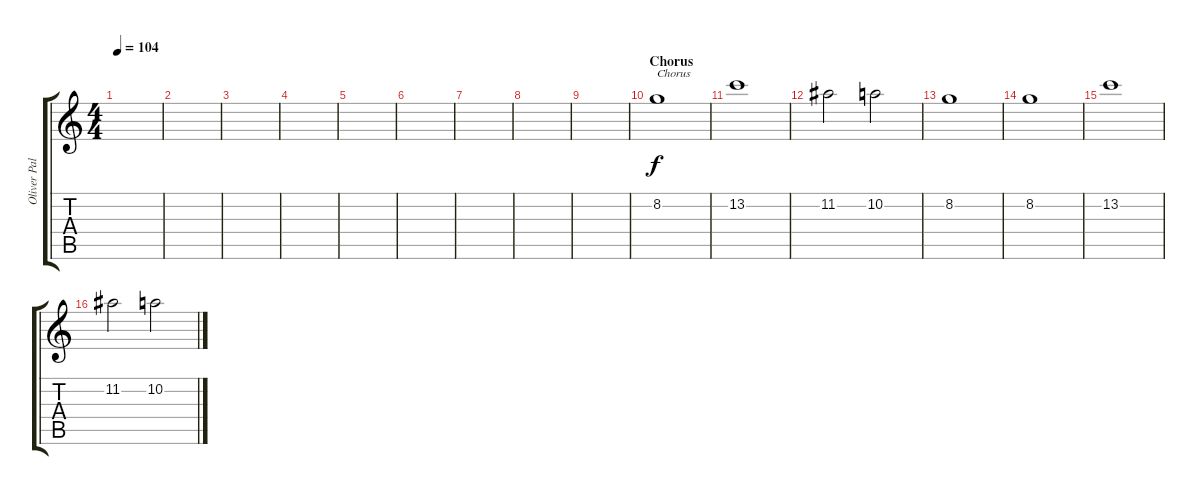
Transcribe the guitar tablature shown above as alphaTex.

\track ("Oliver Palotai" "Oliver Pal") {instrument overdrivenguitar}
\staff {score tabs}
\tuning (E4 B3 G3 D3 A2 E2) {hide}
\ts (4 4)
\tempo 104
\clef g2
\ks c
|
|
|
|
|
|
|
|
|
\section ("" "Chorus")
8.2.1{txt "Chorus"} |
13.2.1 |
11.2.2 10.2.2 |
8.2.1 |
8.2.1 |
13.2.1 |
11.2.2 10.2.2
